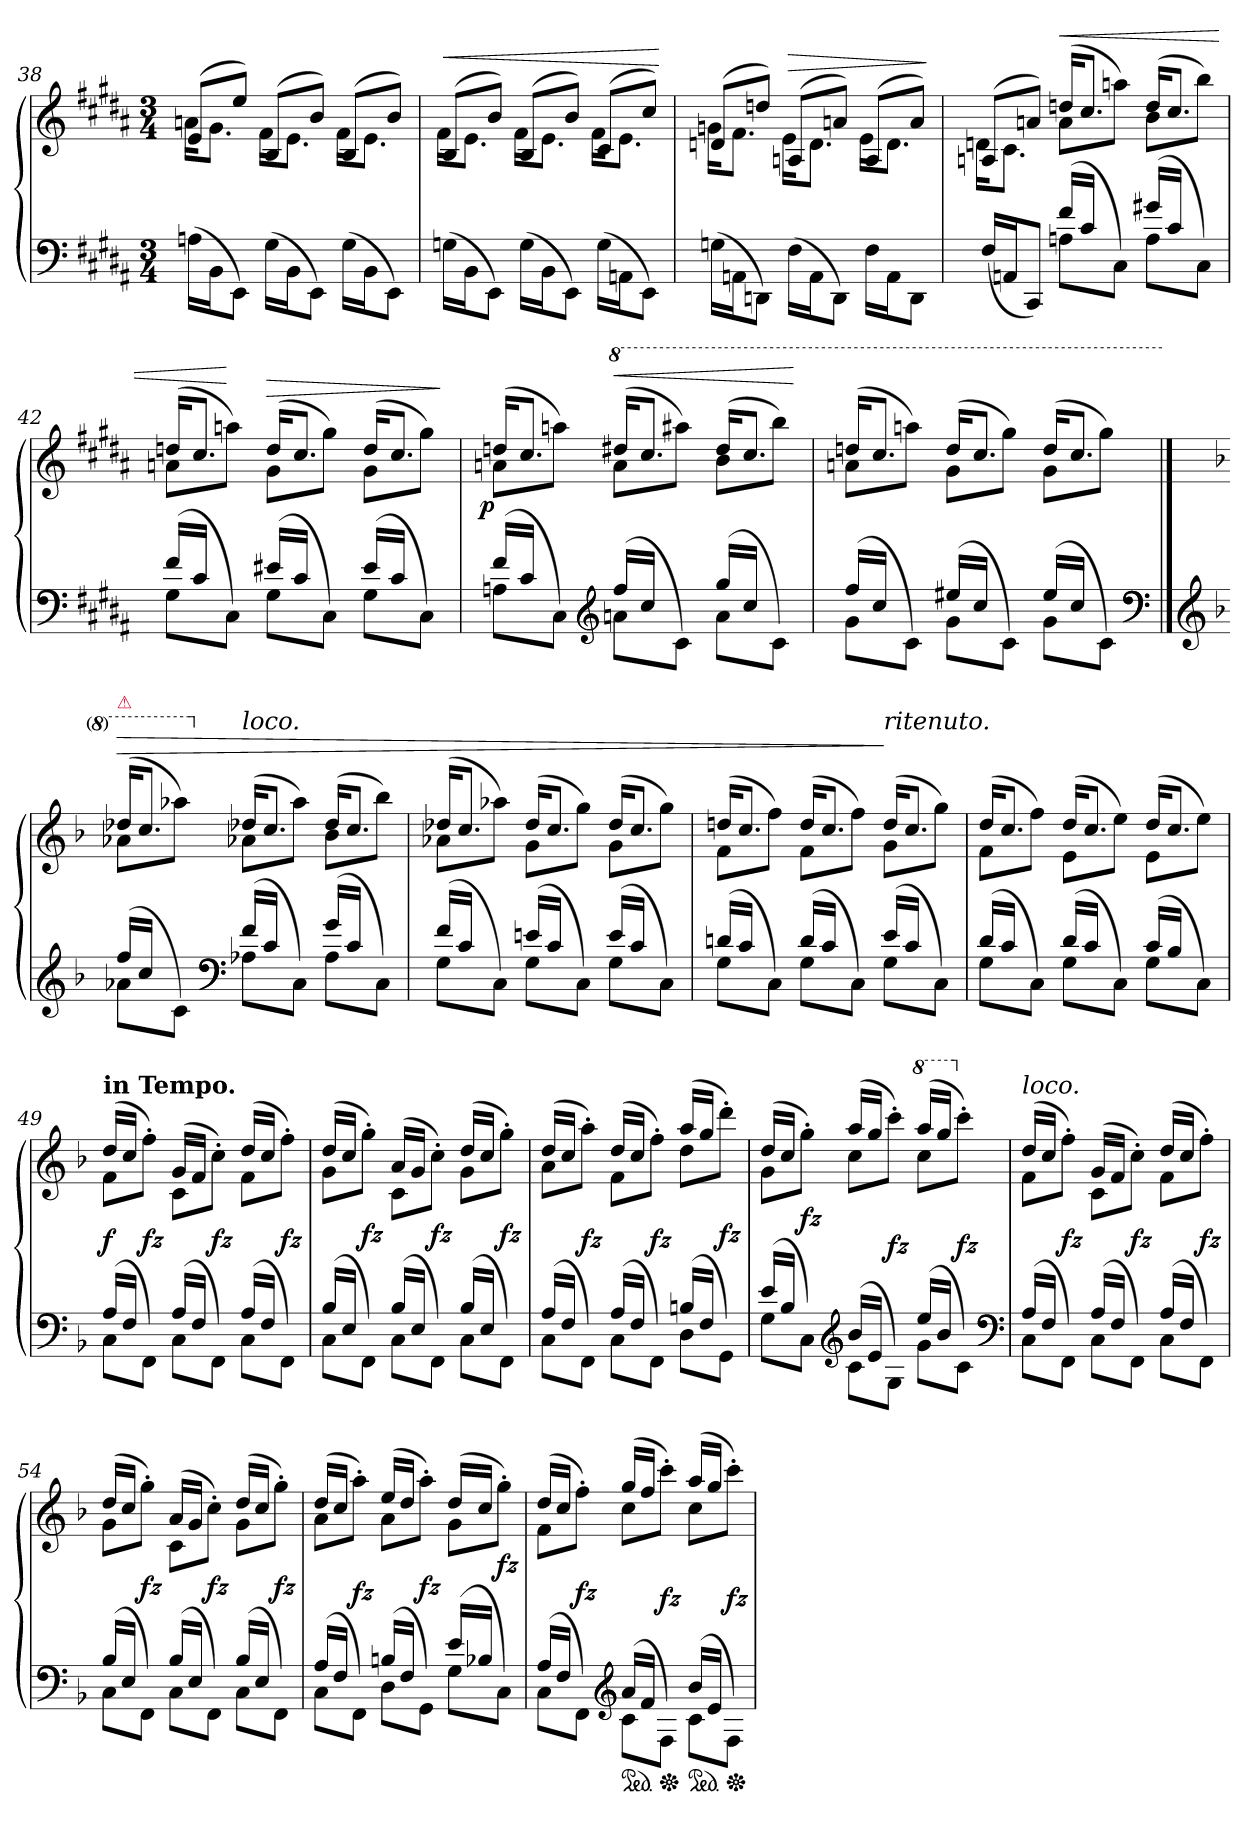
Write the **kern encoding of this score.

**kern	**kern	**dynam
*part1	*part1	*part1
*staff2	*staff1	*staff1/2
*clefF4	*clefG2	*
*k[f#c#g#d#a#]	*k[f#c#g#d#a#]	*
*M3/4	*M3/4	*
=38	=38	=38
*	*^	*
(>16An\LL	(<8eL	16anKL	.
16BBJ	.	8.g#J	.
8EEJ)	8eeJ)	.	.
(16G#\LL	(<8BL	16f#KL	.
16BBJ	.	8.eJ	.
8EEJ)	8bJ)	.	.
(16G#\LL	(<8BL	16f#KL	.
16BBJ	.	8.eJ	.
8EEJ)	8bJ)	.	.
=39	=39	=39	=39
!	!	!	!LO:HP:a
(16Gn\LL	(<8BL	16f#KL	<
16BBJ	.	8.eJ	.
8EEJ)	8bJ)	.	.
(>16G\LL	(<8BL	16f#KL	.
16BBJ	.	8.eJ	.
8EEJ)	8bJ)	.	.
(>16G\LL	(<8c#L	16f#KL	.
16AAnJ	.	8.eJ	.
8EEJ)	8cc#J)	.	.
*	*v	*v	*
.	.	[
=40	=40	=40
*	*^	*
(>16Gn\LL	(<8dnL	16gnKL	.
16AAnJ	.	8.f#J	.
8DDnJ)	8ddnJ)	.	.
!	!	!	!LO:HP:a
(>16F#\LL	(<8AnL	16eKL	>
16AAJ	.	8.dJ	.
8DDJ)	8anJ)	.	.
16F#\LL	(<8AL	16eKL	.
16AAJ	.	8.dJ	.
8DDJ	8aJ)	.	.
*	*v	*v	*
.	.	]
=41	=41	=41
*^	*^	*
4reyy	(>16F#LL	(>8An/L	16dn\KL	.
.	16AAnJ	.	8.c#J	.
.	8CC#J)	8anJ)	.	.
!	!	!	!	!LO:HP:a
(>16f#LL	8AnL	(>16ddn/KL	8a\L	<
16c#JJ	.	8.cc#J	.	.
8reyy	8C#J)	.	8aanJ)	.
(>16g#XLL	8AL	(>16dd/KL	8b\L	.
16c#JJ	.	8.cc#J	.	.
8reyy	8C#J)	.	8bbJ)	.
=42	=42	=42	=42	=42
(>16f#LL	8G#L	(>16ddn/KL	8an\L	.
16c#JJ	.	8.cc#J	.	.
8reyy	8C#J)	.	8aanJ)	[
!	!	!	!	!LO:HP:a
(>16e#XLL	8G#L	(>16dd/KL	8g#\L	>
16c#JJ	.	8.cc#J	.	.
8rcyy	8C#J)	.	8gg#J)	.
(>16e#LL	8G#L	(>16dd/KL	8g#\L	.
16c#JJ	.	8.cc#J	.	.
8reyy	8C#J)	.	8gg#J)	.
*v	*v	*	*	*
*	*v	*v	*
.	.	]
=43	=43	=43
*^	*^	*
!	!	!	!	!LO:DY:rj
(>16f#LL	8AnL	(>16ddn/KL	8an\L	p
16c#JJ	.	8.cc#J	.	.
8rAyy	8C#J)	.	8aanJ)	.
*clefG2	*	*	*	*
*	*	*8va	*	*
!	!	!	!	!LO:HP:a
(>16ff#LL	8anL	(>16ddd#/KL	8aa\L	<
16cc#JJ	.	8.ccc#J	.	.
8rffyy	8c#J)	.	8aaa#J)	.
(>16gg#LL	8aL	(>16ddd#/KL	8bb\L	.
16cc#JJ	.	8.ccc#J	.	.
8raayy	8c#J)	.	8bbbJ)	.
*v	*v	*	*	*
*	*v	*v	*
.	.	[
=44	=44	=44
*^	*^	*
(>16ff#LL	8g#L	(>16dddn/KL	8aan\L	.
16cc#JJ	.	8.ccc#J	.	.
8rffyy	8c#J)	.	8aaanJ)	.
(>16ee#XLL	8g#L	(>16ddd/KL	8gg#\L	.
16cc#JJ	.	8.ccc#J	.	.
8ryy	8c#J)	.	8ggg#J)	.
(>16ee#LL	8g#L	(>16ddd/KL	8gg#\L	.
16cc#JJ	.	8.ccc#J	.	.
8ryy	8c#J)	.	8ggg#J)	.
*clefF4	*	*	*	*
*k[]	*	*k[]	*	*
==45	==45	==45	==45	==45
*clefG2	*	*	*	*
*k[b-]	*	*k[b-]	*	*
!	!	!LO:TX:a:color=crimson:t=⚠	!	!
!	!	!	!	!LO:HP:a
(>16ffLL	8a-XL	(>16ddd-X/KL	8aa-X\L	>
16ccJJ	.	8.cccJ	.	.
8rcccyy	8cJ)	.	8aaa-XJ)	.
*clefF4	*	*	*	*
*	*	*X8va	*	*
!	!	!LO:TX:a:i:t=loco.	!	!
(>16fLL	8A-XL	(>16dd-X/KL	8a-X\L	.
16cJJ	.	8.ccJ	.	.
8reyy	8CJ)	.	8aa-J)	.
(>16gLL	8A-L	(>16dd-/KL	8b-\L	.
16cJJ	.	8.ccJ	.	.
8reyy	8CJ)	.	8bb-J)	.
=46	=46	=46	=46	=46
(>16fLL	8GL	(>16dd-X/KL	8a-X\L	.
16cJJ	.	8.ccJ	.	.
8rcyy	8CJ)	.	8aa-XJ)	.
(>16enLL	8GL	(>16dd-/KL	8g\L	.
16cJJ	.	8.ccJ	.	.
8rcyy	8CJ)	.	8ggJ)	.
(>16eLL	8GL	(>16dd-/KL	8g\L	.
16cJJ	.	8.ccJ	.	.
8reyy	8CJ)	.	8ggJ)	.
=47	=47	=47	=47	=47
(>16dnLL	8GL	(>16ddnKL	8fL	.
16cJJ	.	8.ccJ	.	.
8reyy	8CJ)	.	8ffJ)	.
(>16dLL	8GL	(>16ddKL	8fL	.
16cJJ	.	8.ccJ	.	.
8reyy	8CJ)	.	8ffJ)	.
!	!	!LO:TX:a:i:t=ritenuto.	!	!
(>16eLL	8GL	(>16ddKL	8gL	]
16cJJ	.	8.ccJ	.	.
8rcyy	8CJ)	.	8ggJ)	.
=48	=48	=48	=48	=48
(>16dLL	8GL	(>16ddKL	8fL	.
16cJJ	.	8.ccJ	.	.
8rcyy	8CJ)	.	8ffJ)	.
(>16dLL	8GL	(>16ddKL	8eL	.
16cJJ	.	8.ccJ	.	.
8reyy	8CJ)	.	8eeJ)	.
(>16cLL	8GL	(>16ddKL	8eL	.
16B-JJ	.	8.ccJ	.	.
8rcyy	8CJ)	.	8eeJ)	.
=49	=49	=49	=49	=49
!	!	!LO:TX:a:B:t=in Tempo.	!	!
(>16ALL	8CL	(>16ddLL	8fL	f
16FJJ	.	16ccJJ	.	.
8rAyy	8FFJ)	8reeeyy	8ff'J)	fz
(>16ALL	8CL	(>16gLL	8cL	.
16FJJ	.	16fJJ	.	.
8rcyy	8FFJ)	8reeeyy	8cc'J)	fz
(>16ALL	8CL	(>16ddLL	8fL	.
16FJJ	.	16ccJJ	.	.
8rAyy	8FFJ)	8reeeyy	8ff'J)	fz
=50	=50	=50	=50	=50
(>16B-LL	8CL	(>16ddLL	8gL	.
16EJJ	.	16ccJJ	.	.
8rAyy	8FFJ)	8rgggyy	8gg'J)	fz
(>16B-LL	8CL	(>16aLL	8cL	.
16EJJ	.	16gJJ	.	.
8rAyy	8FFJ)	8rcccyy	8cc'J)	fz
(>16B-LL	8CL	(>16ddLL	8gL	.
16EJJ	.	16ccJJ	.	.
8rAyy	8FFJ)	8reeeyy	8gg'J)	fz
=51	=51	=51	=51	=51
(>16ALL	8CL	(>16ddLL	8aL	.
16FJJ	.	16ccJJ	.	.
8rAyy	8FFJ)	8rgggyy	8aa'J)	fz
(>16ALL	8CL	(>16ddLL	8fL	.
16FJJ	.	16ccJJ	.	.
8rFyy	8FFJ)	8rgggyy	8ff'J)	fz
(>16BnLL	8DL	(>16aaLL	8ddL	.
16FJJ	.	16ggJJ	.	.
8rAyy	8GGJ)	8rbbbyy	8ddd'J)	fz
=52	=52	=52	=52	=52
(>16eLL	8GL	(>16ddLL	8gL	.
16B-JJ	.	16ccJJ	.	.
8rgyy	8CJ)	8rgggyy	8gg'J)	fz
*clefG2	*	*	*	*
(>16b-LL	8cL	(>16aaLL	8ccL	.
16eJJ	.	16ggJJ	.	.
8rcccyy	8GJ)	8rbbbyy	8ccc'J)	fz
*	*	*8va	*	*
(>16eeLL	8gL	(>16aaaLL	8cccL	.
16b-JJ	.	16gggJJ	.	.
8rgggyy	8cJ)	8reeeeeyy	8cccc'J)	fz
*clefF4	*	*	*	*
=53	=53	=53	=53	=53
*	*	*X8va	*	*
!	!	!LO:TX:a:i:t=loco.	!	!
(>16ALL	8CL	(>16ddLL	8fL	.
16FJJ	.	16ccJJ	.	.
8reyy	8FFJ)	8reeeyy	8ff'J)	fz
(>16ALL	8CL	(>16gLL	8cL	.
16FJJ	.	16fJJ	.	.
8rcyy	8FFJ)	8rcccyy	8cc'J)	fz
(>16ALL	8CL	(>16ddLL	8fL	.
16FJJ	.	16ccJJ	.	.
8rcyy	8FFJ)	8reeeyy	8ff'J)	fz
=54	=54	=54	=54	=54
(>16B-LL	8CL	(>16ddLL	8gL	.
16EJJ	.	16ccJJ	.	.
8rcyy	8FFJ)	8rgggyy	8gg'J)	fz
(>16B-LL	8CL	(>16aLL	8cL	.
16EJJ	.	16gJJ	.	.
8rcyy	8FFJ)	8rcccyy	8cc'J)	fz
(>16B-LL	8CL	(>16ddLL	8gL	.
16EJJ	.	16ccJJ	.	.
8reyy	8FFJ)	8reeeyy	8gg'J)	fz
=55	=55	=55	=55	=55
(>16ALL	8CL	(>16ddLL	8aL	.
16FJJ	.	16ccJJ	.	.
8rAyy	8FFJ)	8rgggyy	8aa'J)	fz
(>16BnLL	8DL	(16eeLL	8aL	.
16FJJ	.	16ddJJ	.	.
8rAyy	8GGJ)	8reeeyy	8aa'J)	fz
(>16eLL	8GL	(>16ddLL	8gL	.
16B-XJJ	.	16ccJJ	.	.
8rcyy	8CJ)	8rgggyy	8gg'J)	fz
=56	=56	=56	=56	=56
(>16ALL	8CL	(>16ddLL	8fL	.
16FJJ	.	16ccJJ	.	.
8rAyy	8FFJ)	8rgggyy	8ff'J)	fz
*clefG2	*	*	*	*
*ped	*	*	*	*
(>16aLL	8cL	(>16ggLL	8ccL	.
16fJJ	.	16ffJJ	.	.
*Xped	*	*	*	*
8rddyy	8FJ)	8rbbbyy	8ccc'J)	fz
*ped	*	*	*	*
(>16b-LL	8cL	(>16aaLL	8ccL	.
16eJJ	.	16ggJJ	.	.
*Xped	*	*	*	*
8rddyy	8FJ)	8rbbbyy	8ccc'J)	fz
*v	*v	*	*	*
*	*v	*v	*
=	=	=
*-	*-	*-
